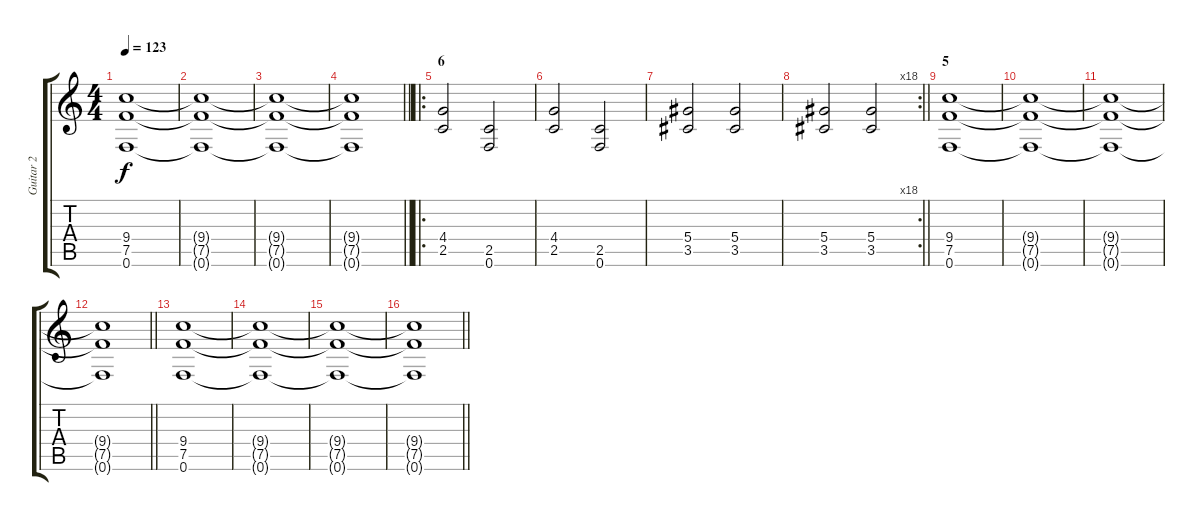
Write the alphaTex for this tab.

\track ("Guitar 2" "Guitar 2") {instrument overdrivenguitar}
\staff {score tabs}
\tuning (F4 C4 Ab3 Eb3 Bb2 F2) {hide}
\ts (4 4)
\section ("" "")
\tempo 123
\clef g2
\ks c
(9.4 7.5 0.6).1{dy f} |
(9.4{t} 7.5{t} 0.6{t}).1 |
(9.4{t} 7.5{t} 0.6{t}).1 |
\barLineRight lightlight
(9.4{t} 7.5{t} 0.6{t}).1 |
\ro
\section ("" "6")
(4.4 2.5).2 (2.5 0.6).2 |
(4.4 2.5).2 (2.5 0.6).2 |
(5.4 3.5).2 (5.4 3.5).2 |
\rc 18
\barLineRight lightlight
(5.4 3.5).2 (5.4 3.5).2 |
\section ("" "5")
(9.4 7.5 0.6).1 |
(9.4{t} 7.5{t} 0.6{t}).1 |
(9.4{t} 7.5{t} 0.6{t}).1 |
\barLineRight lightlight
(9.4{t} 7.5{t} 0.6{t}).1 |
\section ("" "")
(9.4 7.5 0.6).1 |
(9.4{t} 7.5{t} 0.6{t}).1 |
(9.4{t} 7.5{t} 0.6{t}).1 |
\barLineRight lightlight
(9.4{t} 7.5{t} 0.6{t}).1
